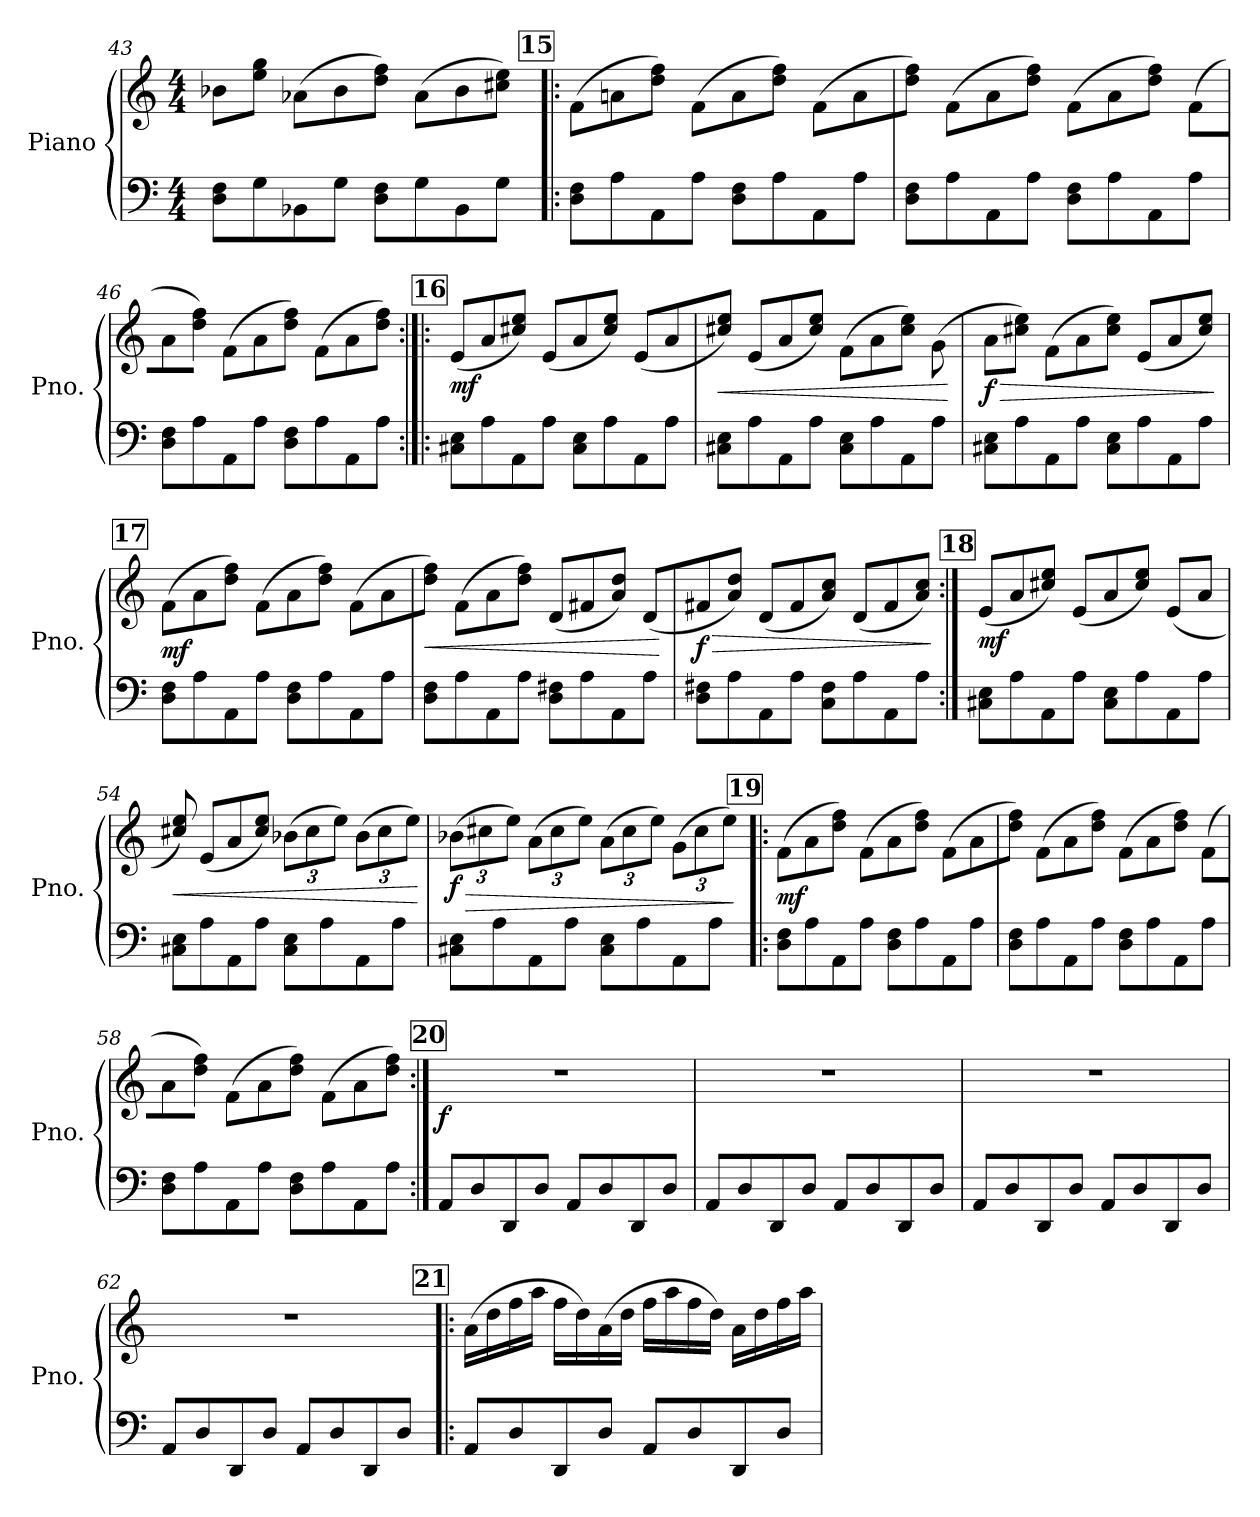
**kern	**kern	**dynam
*part1	*part1	*part1
*staff2	*staff1	*staff1/2
*I"Piano	*	*
*I'Pno.	*	*
*clefF4	*clefG2	*
*k[]	*k[]	*
*M4/4	*M4/4	*
=43	=43	=43
8D\ 8F\L	8b-X\	.
8G\	8ee\ 8gg\J	.
8BB-X\	(8a-X\L	.
8G\J	8b-\	.
8D\ 8F\L	8dd\ 8ff\J)	.
8G\	(8a-\L	.
8BB-\	8b-\	.
8G\J	8cc#X\ 8ee\J)	.
!!LO:LB:g=z
!!LO:REH:place=s1:a:B:fs=14:t=15
=44!|:	=44!|:	=44!|:
8D\ 8F\L	(8f\L	.
8A\	8an\	.
8AA\	8dd\ 8ff\J)	.
8A\J	(8f\L	.
8D\ 8F\L	8a\	.
8A\	8dd\ 8ff\J)	.
8AA\	(8f\L	.
8A\J	8a\	.
=45	=45	=45
8D\ 8F\L	8dd\ 8ff\J)	.
8A\	(8f\L	.
8AA\	8a\	.
8A\J	8dd\ 8ff\J)	.
8D\ 8F\L	(8f\L	.
8A\	8a\	.
8AA\	8dd\ 8ff\J)	.
8A\J	(8f\L	.
=46	=46	=46
8D\ 8F\L	8a\	.
8A\	8dd\ 8ff\J)	.
8AA\	(8f\L	.
8A\J	8a\	.
8D\ 8F\L	8dd\ 8ff\J)	.
8A\	(8f\L	.
8AA\	8a\	.
8A\J	8dd\ 8ff\J)	.
!!LO:REH:place=s1:a:B:fs=14:t=16
=47:|!|:	=47:|!|:	=47:|!|:
!	!	!LO:DY:b
8C#X\ 8E\L	(8e/L	mf
8A\	8a/	.
8AA\	8cc#X/ 8ee/J)	.
8A\J	(8e/L	.
8C#\ 8E\L	8a/	.
8A\	8cc#/ 8ee/J)	.
8AA\	(8e/L	.
8A\J	8a/	.
=48	=48	=48
!	!	!LO:HP:b
8C#X\ 8E\L	8cc#X/ 8ee/J)	<
8A\	(8e/L	.
8AA\	8a/	.
8A\J	8cc#/ 8ee/J)	.
8C#\ 8E\L	(8f\L	.
8A\	8a\	.
8AA\	8cc#\ 8ee\J)	.
8A\J	(8g\	.
.	.	[
!!LO:LB:g=z
=49	=49	=49
!	!	!LO:HP:b
!	!	!LO:DY:n=1:b
8C#X\ 8E\L	8a\L	> f
8A\	8cc#X\ 8ee\J)	.
8AA\	(8f\L	.
8A\J	8a\	.
8C#\ 8E\L	8cc#\ 8ee\J)	.
8A\	(8e/L	.
8AA\	8a/	.
8A\J	8cc#/ 8ee/J)	.
.	.	]
!!LO:REH:place=s1:a:B:fs=14:t=17
=50	=50	=50
!	!	!LO:DY:b
8D\ 8F\L	(8f\L	mf
8A\	8a\	.
8AA\	8dd\ 8ff\J)	.
8A\J	(8f\L	.
8D\ 8F\L	8a\	.
8A\	8dd\ 8ff\J)	.
8AA\	(8f\L	.
8A\J	8a\	.
=51	=51	=51
!	!	!LO:HP:b
8D\ 8F\L	8dd\ 8ff\J)	<
8A\	(8f\L	.
8AA\	8a\	.
8A\J	8dd\ 8ff\J)	.
8D\ 8F#X\L	(8d/L	.
8A\	8f#X/	.
8AA\	8a/ 8dd/J)	.
8A\J	(8d/L	.
.	.	[
=52	=52	=52
!	!	!LO:HP:b
!	!	!LO:DY:n=1:b
8D\ 8F#X\L	8f#X/	> f
8A\	8a/ 8dd/J)	.
8AA\	(8d/L	.
8A\J	8f#/	.
8C\ 8F#\L	8a/ 8cc/J)	.
8A\	(8d/L	.
8AA\	8f#/	.
8A\J	8a/ 8cc/J)	.
.	.	]
!!LO:REH:place=s1:a:B:fs=14:t=18
=53:|!	=53:|!	=53:|!
!	!	!LO:DY:b
8C#X\ 8E\L	(8e/L	mf
8A\	8a/	.
8AA\	8cc#X/ 8ee/J)	.
8A\J	(8e/L	.
8C#\ 8E\L	8a/	.
8A\	8cc#/ 8ee/J)	.
8AA\	(8e/L	.
8A\J	8a/J	.
!!LO:LB:g=z
=54	=54	=54
!	!	!LO:HP:b
8C#X\ 8E\L	8cc#X/ 8ee/)	<
8A\	(8e/L	.
8AA\	8a/	.
8A\J	8cc#/ 8ee/J)	.
*	*Xbrackettup	*
8C#\ 8E\L	(12b-X\L	.
.	12cc#\	.
8A\	.	.
.	12ee\J)	.
8AA\	(12b-\L	.
.	12cc#\	.
8A\J	.	.
.	12ee\J)	.
.	.	[
=55	=55	=55
!	!	!LO:HP:b
!	!	!LO:DY:n=1:b
8C#X\ 8E\L	(12b-X\L	> f
.	12cc#X\	.
8A\	.	.
.	12ee\J)	.
8AA\	(12a\L	.
.	12cc#\	.
8A\J	.	.
.	12ee\J)	.
8C#\ 8E\L	(12a\L	.
.	12cc#\	.
8A\	.	.
.	12ee\J)	.
8AA\	(12g\L	.
.	12cc#\	.
8A\J	.	.
.	12ee\J)	.
.	.	]
!!LO:REH:place=s1:a:B:fs=14:t=19
=56!|:	=56!|:	=56!|:
!	!	!LO:DY:b
8D\ 8F\L	(8f\L	mf
8A\	8a\	.
8AA\	8dd\ 8ff\J)	.
8A\J	(8f\L	.
8D\ 8F\L	8a\	.
8A\	8dd\ 8ff\J)	.
8AA\	(8f\L	.
8A\J	8a\	.
=57	=57	=57
8D\ 8F\L	8dd\ 8ff\J)	.
8A\	(8f\L	.
8AA\	8a\	.
8A\J	8dd\ 8ff\J)	.
8D\ 8F\L	(8f\L	.
8A\	8a\	.
8AA\	8dd\ 8ff\J)	.
8A\J	(8f\L	.
=58	=58	=58
8D\ 8F\L	8a\	.
8A\	8dd\ 8ff\J)	.
8AA\	(8f\L	.
8A\J	8a\	.
8D\ 8F\L	8dd\ 8ff\J)	.
8A\	(8f\L	.
8AA\	8a\	.
8A\J	8dd\ 8ff\J)	.
!!LO:PB:g=z
!!LO:REH:place=s1:a:B:fs=14:t=20
=59:|!	=59:|!	=59:|!
!	!	!LO:DY:b
8AA/L	1r	f
8D/	.	.
8DD/	.	.
8D/J	.	.
8AA/L	.	.
8D/	.	.
8DD/	.	.
8D/J	.	.
=60	=60	=60
8AA/L	1r	.
8D/	.	.
8DD/	.	.
8D/J	.	.
8AA/L	.	.
8D/	.	.
8DD/	.	.
8D/J	.	.
=61	=61	=61
8AA/L	1r	.
8D/	.	.
8DD/	.	.
8D/J	.	.
8AA/L	.	.
8D/	.	.
8DD/	.	.
8D/J	.	.
=62	=62	=62
8AA/L	1r	.
8D/	.	.
8DD/	.	.
8D/J	.	.
8AA/L	.	.
8D/	.	.
8DD/	.	.
8D/J	.	.
!!LO:LB:g=z
!!LO:REH:place=s1:a:B:fs=14:t=21
=63!|:	=63!|:	=63!|:
8AA/L	(16a\LL	.
.	16dd\	.
8D/	16ff\	.
.	16aa\JJ	.
8DD/	16ff\LL	.
.	16dd\)	.
8D/J	(16a\	.
.	16dd\JJ	.
8AA/L	16ff\LL	.
.	16aa\	.
8D/	16ff\	.
.	16dd\JJ)	.
8DD/	16a\LL	.
.	16dd\	.
8D/J	16ff\	.
.	16aa\JJ	.
=	=	=
*-	*-	*-
